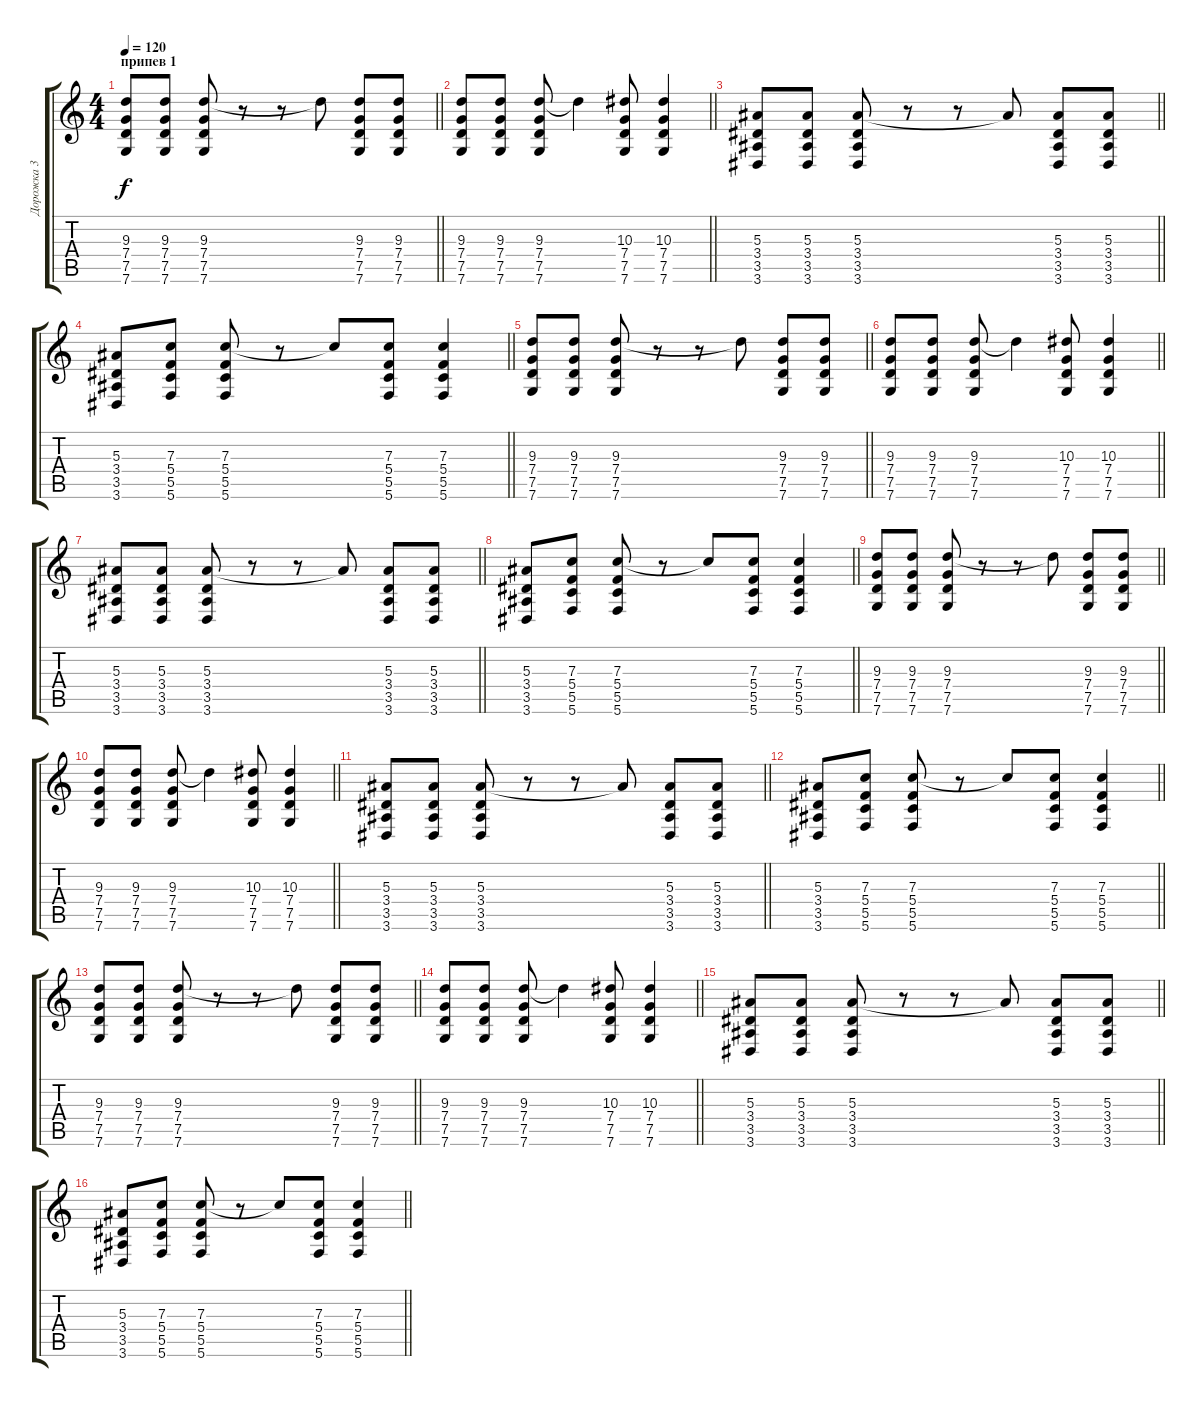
\track ("Дорожка 3" "Дорожка 3") {instrument acousticguitarsteel}
\staff {score tabs}
\tuning (D4 A3 F3 C3 G2 C2) {hide}
\ts (4 4)
\section ("" "припев 1")
\tempo 120
\clef g2
\barLineRight lightlight
\ks c
(9.3 7.4 7.5 7.6).8{dy f instrument distortionguitar} (9.3 7.4 7.5 7.6).8 (9.3 7.4 7.5 7.6).8 r.8 r.8 9.3{t}.8 (9.3 7.4 7.5 7.6).8 (9.3 7.4 7.5 7.6).8 |
\barLineRight lightlight
(9.3 7.4 7.5 7.6).8 (9.3 7.4 7.5 7.6).8 (9.3 7.4 7.5 7.6).8 9.3{t}.4 (10.3 7.4 7.5 7.6).8 (10.3 7.4 7.5 7.6).4 |
\barLineRight lightlight
(5.3 3.4 3.5 3.6).8 (5.3 3.4 3.5 3.6).8 (5.3 3.4 3.5 3.6).8 r.8 r.8 5.3{t}.8 (5.3 3.4 3.5 3.6).8 (5.3 3.4 3.5 3.6).8 |
\barLineRight lightlight
(5.3 3.4 3.5 3.6).8 (7.3 5.4 5.5 5.6).8 (7.3 5.4 5.5 5.6).8 r.8 7.3{t}.8 (7.3 5.4 5.5 5.6).8 (7.3 5.4 5.5 5.6).4 |
\barLineRight lightlight
(9.3 7.4 7.5 7.6).8 (9.3 7.4 7.5 7.6).8 (9.3 7.4 7.5 7.6).8 r.8 r.8 9.3{t}.8 (9.3 7.4 7.5 7.6).8 (9.3 7.4 7.5 7.6).8 |
\barLineRight lightlight
(9.3 7.4 7.5 7.6).8 (9.3 7.4 7.5 7.6).8 (9.3 7.4 7.5 7.6).8 9.3{t}.4 (10.3 7.4 7.5 7.6).8 (10.3 7.4 7.5 7.6).4 |
\barLineRight lightlight
(5.3 3.4 3.5 3.6).8 (5.3 3.4 3.5 3.6).8 (5.3 3.4 3.5 3.6).8 r.8 r.8 5.3{t}.8 (5.3 3.4 3.5 3.6).8 (5.3 3.4 3.5 3.6).8 |
\barLineRight lightlight
(5.3 3.4 3.5 3.6).8 (7.3 5.4 5.5 5.6).8 (7.3 5.4 5.5 5.6).8 r.8 7.3{t}.8 (7.3 5.4 5.5 5.6).8 (7.3 5.4 5.5 5.6).4 |
\barLineRight lightlight
(9.3 7.4 7.5 7.6).8{instrument distortionguitar} (9.3 7.4 7.5 7.6).8 (9.3 7.4 7.5 7.6).8 r.8 r.8 9.3{t}.8 (9.3 7.4 7.5 7.6).8 (9.3 7.4 7.5 7.6).8 |
\barLineRight lightlight
(9.3 7.4 7.5 7.6).8 (9.3 7.4 7.5 7.6).8 (9.3 7.4 7.5 7.6).8 9.3{t}.4 (10.3 7.4 7.5 7.6).8 (10.3 7.4 7.5 7.6).4 |
\barLineRight lightlight
(5.3 3.4 3.5 3.6).8 (5.3 3.4 3.5 3.6).8 (5.3 3.4 3.5 3.6).8 r.8 r.8 5.3{t}.8 (5.3 3.4 3.5 3.6).8 (5.3 3.4 3.5 3.6).8 |
\barLineRight lightlight
(5.3 3.4 3.5 3.6).8 (7.3 5.4 5.5 5.6).8 (7.3 5.4 5.5 5.6).8 r.8 7.3{t}.8 (7.3 5.4 5.5 5.6).8 (7.3 5.4 5.5 5.6).4 |
\barLineRight lightlight
(9.3 7.4 7.5 7.6).8 (9.3 7.4 7.5 7.6).8 (9.3 7.4 7.5 7.6).8 r.8 r.8 9.3{t}.8 (9.3 7.4 7.5 7.6).8 (9.3 7.4 7.5 7.6).8 |
\barLineRight lightlight
(9.3 7.4 7.5 7.6).8 (9.3 7.4 7.5 7.6).8 (9.3 7.4 7.5 7.6).8 9.3{t}.4 (10.3 7.4 7.5 7.6).8 (10.3 7.4 7.5 7.6).4 |
\barLineRight lightlight
(5.3 3.4 3.5 3.6).8 (5.3 3.4 3.5 3.6).8 (5.3 3.4 3.5 3.6).8 r.8 r.8 5.3{t}.8 (5.3 3.4 3.5 3.6).8 (5.3 3.4 3.5 3.6).8 |
\barLineRight lightlight
(5.3 3.4 3.5 3.6).8 (7.3 5.4 5.5 5.6).8 (7.3 5.4 5.5 5.6).8 r.8 7.3{t}.8 (7.3 5.4 5.5 5.6).8 (7.3 5.4 5.5 5.6).4
